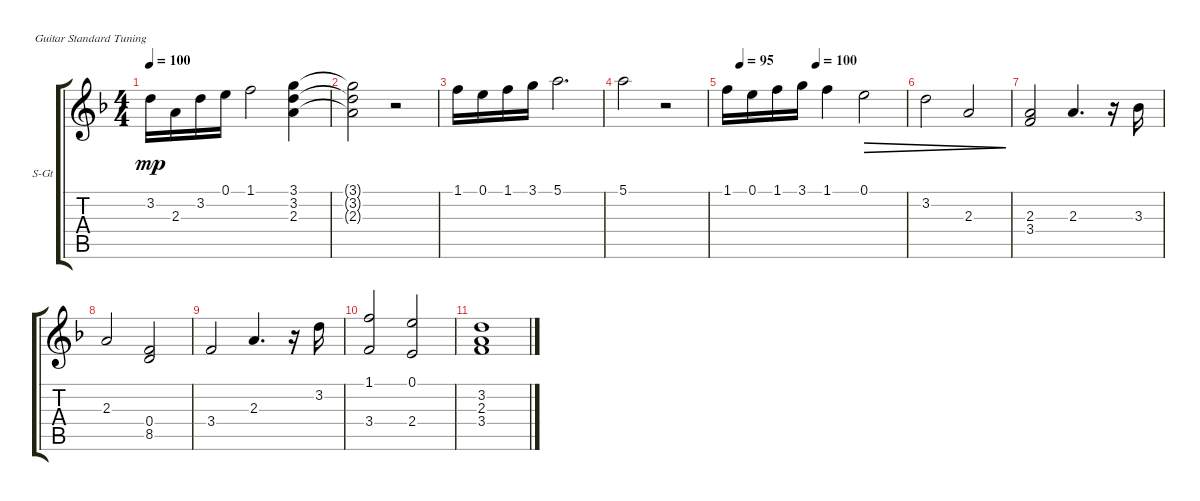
\defaultSystemsLayout 4
\bracketExtendMode groupsimilarinstruments
\firstSystemTrackNameOrientation horizontal
\otherSystemsTrackNameOrientation horizontal
\track ("Steel Guitar" "S-Gt") {instrument acousticguitarsteel}
\staff {score tabs}
\tuning (E4 B3 G3 D3 A2 E2)
\ts (4 4)
\tempo 100
\clef g2
\ks f
3.2.16{dy mp} 2.3.16 3.2.16 0.1.16 1.1.2 (3.1 3.2 2.3).4 |
(3.1{t} 3.2{t} 2.3{t}).2 r.2 |
1.1.16 0.1.16 1.1.16 3.1.16 5.1.2{d} |
5.1.2 r.2 |
\tempo (95 0.075)
\tempo (100 0.5)
1.1.16 0.1.16 1.1.16 3.1.16 1.1.4 0.1.2{dec} |
3.2.2{dec} 2.3.2{dec} |
(3.4 2.3).2 2.3.4{d} r.16 3.3.16 |
2.3.2 (0.4 8.5).2 |
3.4.2 2.3.4{d} r.16 3.2.16 |
(1.1 3.4).2{beam invert} (2.4 0.1).2 |
(3.2 2.3 3.4).1
